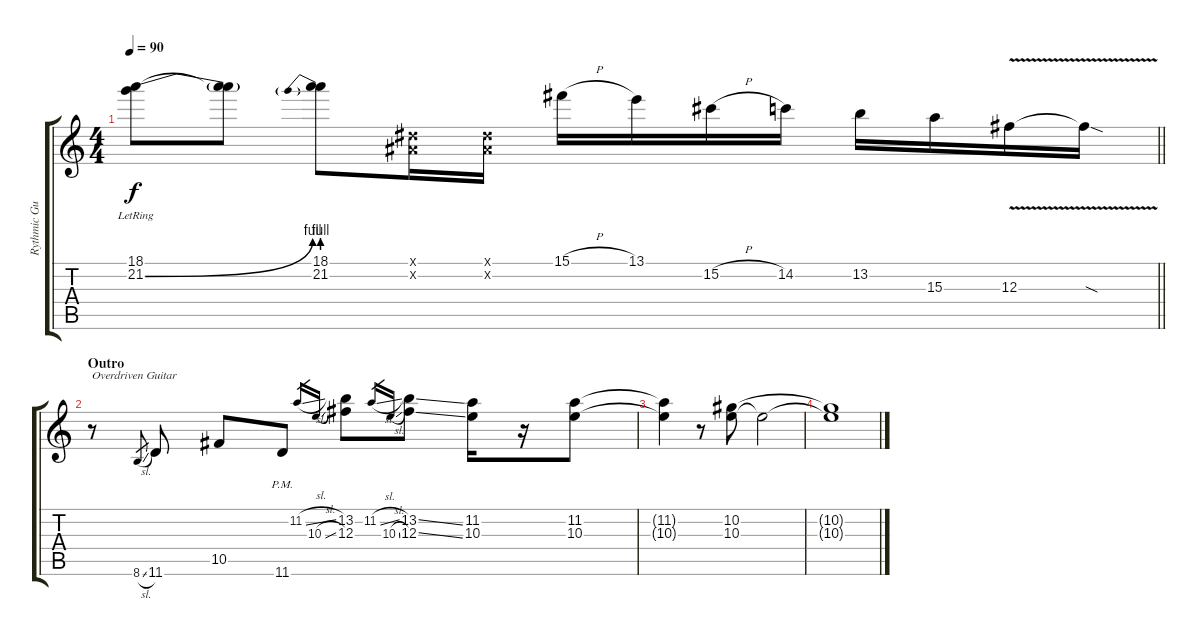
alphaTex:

\track ("Rythmic Guitars" "Rythmic Gu") {instrument acousticguitarsteel}
\staff {score tabs}
\tuning (Eb4 Bb3 Gb3 Db3 Ab2 Eb2) {hide}
\ts (4 4)
\tempo 90
\clef g2
\barLineRight lightlight
\ks c
(18.1{lr} 21.2{be (bend 0 0 60 4) lr}).8{dy f} (18.1{t} 21.2{t}).8 (18.1 21.2{be (prebend 0 4 60 4)}).8 (0.1{x} 0.2{x}).16 (0.1{x} 0.2{x}).16 15.1{h}.16 13.1.16 15.2{h}.16 14.2.16 13.2.16 15.3.16 12.3{v}.16 12.3{sod t}.16 |
\section ("" "Outro")
r.8{txt "Overdriven Guitar" instrument overdrivenguitar} 8.6{sl}.8{gr} 11.6.8 10.5.8 11.6{pm}.8 11.2{sl}.16{gr} 10.3{sl}.16{gr} (13.2 12.3).8 11.2{sl}.16{gr} 10.3{sl}.16{gr} (13.2{ss} 12.3{ss}).8 (11.2 10.3).16 r.16 (11.2 10.3).8 |
(11.2{t} 10.3{t}).4 r.8 (10.2 10.3).8 10.3{t}.2 |
(10.2{t} 10.3{t}).1
